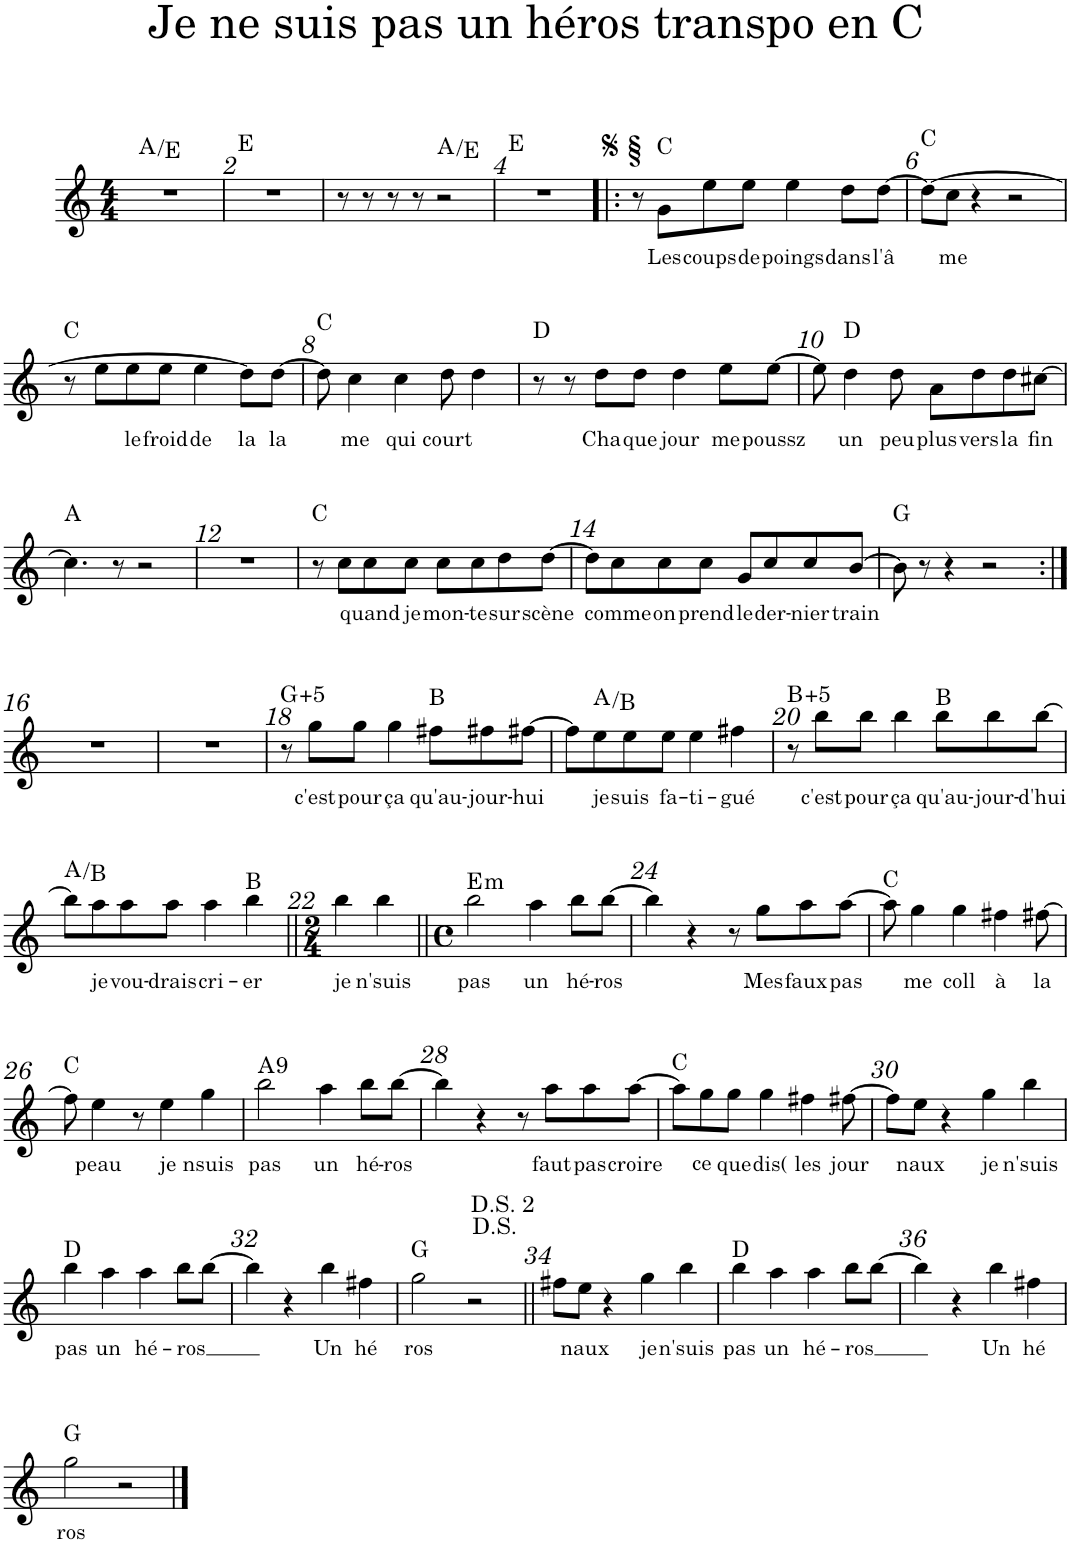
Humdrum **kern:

**kern	**text	**text	**harte
*part1	*part1	*part1	*part1
*staff1	*staff1	*staff1	*
*I"chant	*	*	*
*I'chant	*	*	*
*clefG2	*	*	*
*k[]	*	*	*
*M4/4	*	*	*
=1	=1	=1	=1
1r	.	.	A:maj/5
=2	=2	=2	=2
1r	.	.	E:maj
=3	=3	=3	=3
8r	.	.	.
8r	.	.	.
8r	.	.	.
8r	.	.	.
2r	.	.	A:maj/5
=4	=4	=4	=4
1r	.	.	E:maj
=5!|:	=5!|:	=5!|:	=5!|:
*k[]	*	*	*
8r	.	.	.
!	!LO:LY:b	!	!
8g\L	Les	.	C:maj
!	!LO:LY:b	!	!
8ee\	coups	.	.
!	!LO:LY:b	!	!
8ee\J	de	.	.
!	!LO:LY:b	!	!
4ee\	poings	.	.
!	!LO:LY:b	!	!
8dd\L	dans	.	.
!	!LO:LY:b	!	!
[8dd\J	l'â	.	.
=6	=6	=6	=6
8dd\L_	.	.	C:maj
!	!LO:LY:b	!	!
8cc\J	me	.	.
4r	.	.	.
2r	.	.	.
!!LO:LB:g=z
=7	=7	=7	=7
8r	.	.	C:maj
8ee\L	.	.	.
!	!LO:LY:b	!	!
8ee\	le	.	.
!	!LO:LY:b	!	!
8ee\J	froid	.	.
!	!LO:LY:b	!	!
4ee\	de	.	.
!	!LO:LY:b	!	!
8dd\L]	la	.	.
!	!LO:LY:b	!	!
[8dd\J	la	.	.
=8	=8	=8	=8
8dd\]	.	.	C:maj
!	!LO:LY:b	!	!
4cc\	me	.	.
!	!LO:LY:b	!	!
4cc\	qui	.	.
!	!LO:LY:b	!	!
8dd\	court	.	.
4dd\	.	.	.
=9	=9	=9	=9
8r	.	.	D:maj
8r	.	.	.
!	!LO:LY:b	!	!
8dd\L	Cha	.	.
!	!LO:LY:b	!	!
8dd\J	que	.	.
!	!LO:LY:b	!	!
4dd\	jour	.	.
!	!LO:LY:b	!	!
8ee\L	me	.	.
!	!LO:LY:b	!	!
[8ee\J	poussz	.	.
=10	=10	=10	=10
8ee\]	.	.	.
!	!LO:LY:b	!	!
4dd\	un	.	D:maj
!	!LO:LY:b	!	!
8dd\	peu	.	.
!	!LO:LY:b	!	!
8a\L	plus	.	.
!	!LO:LY:b	!	!
8dd\	vers	.	.
!	!LO:LY:b	!	!
8dd\	la	.	.
!	!LO:LY:b	!	!
[8cc#X\J	fin	.	.
!!LO:LB:g=z
=11	=11	=11	=11
4.cc#\]	.	.	A:maj
8r	.	.	.
2r	.	.	.
=12	=12	=12	=12
1r	.	.	.
=13	=13	=13	=13
8r	.	.	C:maj
8cc\L	.	.	.
!	!LO:LY:b	!	!
8cc\	quand	.	.
!	!LO:LY:b	!	!
8cc\J	je	.	.
!	!LO:LY:b	!	!
8cc\L	mon-	.	.
!	!LO:LY:b	!	!
8cc\	-te	.	.
!	!LO:LY:b	!	!
8dd\	sur	.	.
!	!LO:LY:b	!	!
[8dd\J	scène	.	.
=14	=14	=14	=14
8dd\L]	.	.	.
!	!LO:LY:b	!	!
8cc\	comme	.	.
!	!LO:LY:b	!	!
8cc\	on	.	.
!	!LO:LY:b	!	!
8cc\J	prend	.	.
!	!LO:LY:b	!	!
8g/L	le	.	.
!	!LO:LY:b	!	!
8cc/	der-	.	.
!	!LO:LY:b	!	!
8cc/	-nier	.	.
!	!LO:LY:b	!	!
[8b/J	train	.	.
=15	=15	=15	=15
8b\]	.	.	G:maj
8r	.	.	.
4r	.	.	.
2r	.	.	.
!!LO:LB:g=z
=16:|!	=16:|!	=16:|!	=16:|!
1r	.	.	.
=17	=17	=17	=17
1r	.	.	.
=18	=18	=18	=18
!	!	!	!LO:H:kt=5
8r	.	.	G:(1,5)
!	!LO:LY:b	!	!
8gg\L	c'est	.	.
!	!LO:LY:b	!	!
8gg\J	pour	.	.
!	!LO:LY:b	!	!
4gg\	ça	.	.
!	!LO:LY:b	!	!
8ff#X\L	qu'au-	.	B:maj
!	!LO:LY:b	!	!
8ff#X\	-jour-	.	.
!	!LO:LY:b	!	!
[8ff#X\J	-hui	.	.
=19	=19	=19	=19
8ff#\L]	.	.	.
!	!LO:LY:b	!	!
8ee\	je	.	A:maj/2
!	!LO:LY:b	!	!
8ee\	suis	.	.
!	!LO:LY:b	!	!
8ee\J	fa-	.	.
!	!LO:LY:b	!	!
4ee\	-ti-	.	.
!	!LO:LY:b	!	!
4ff#X\	-gué	.	.
=20	=20	=20	=20
!	!	!	!LO:H:kt=5
8r	.	.	B:(1,5)
!	!LO:LY:b	!	!
8bb\L	c'est	.	.
!	!LO:LY:b	!	!
8bb\J	pour	.	.
!	!LO:LY:b	!	!
4bb\	ça	.	.
!	!LO:LY:b	!	!
8bb\L	qu'au-	.	B:maj
!	!LO:LY:b	!	!
8bb\	-jour-	.	.
!	!LO:LY:b	!	!
[8bb\J	-d'hui	.	.
!!LO:LB:g=z
=21	=21	=21	=21
8bb\L]	.	.	A:maj/2
!	!LO:LY:b	!	!
8aa\	je	.	.
!	!LO:LY:b	!	!
8aa\	vou-	.	.
!	!LO:LY:b	!	!
8aa\J	-drais	.	.
!	!LO:LY:b	!	!
4aa\	cri-	.	.
!	!LO:LY:b	!	!
4bb\	-er	.	B:maj
=22||	=22||	=22||	=22||
*M2/4	*	*	*
!	!LO:LY:b	!	!
4bb\	je	.	.
!	!LO:LY:b	!	!
4bb\	n'suis	.	.
=23||	=23||	=23||	=23||
*M4/4	*	*	*
*met(c)	*	*	*
!	!LO:LY:b	!	!LO:H:kt=m
2bb\	pas	.	E:min
!	!LO:LY:b	!	!
4aa\	un	.	.
!	!LO:LY:b	!	!
8bb\L	hé-	.	.
!	!LO:LY:b	!	!
[8bb\J	-ros	.	.
=24	=24	=24	=24
4bb\]	.	.	.
4r	.	.	.
8r	.	.	.
!	!LO:LY:b	!	!
8gg\L	Mes	.	.
!	!LO:LY:b	!	!
8aa\	faux	.	.
!	!LO:LY:b	!	!
[8aa\J	pas	.	.
=25	=25	=25	=25
8aa\]	.	.	C:maj
!	!LO:LY:b	!	!
4gg\	me	.	.
!	!LO:LY:b	!	!
4gg\	coll	.	.
!	!LO:LY:b	!	!
4ff#X\	à	.	.
!	!LO:LY:b	!	!
[8ff#X\	la	.	.
!!LO:LB:g=z
=26	=26	=26	=26
8ff#\]	.	.	C:maj
!	!LO:LY:b	!	!
4ee\	peau	.	.
8r	.	.	.
!	!LO:LY:b	!	!
4ee\	je	.	.
!	!LO:LY:b	!	!
4gg\	nsuis	.	.
=27	=27	=27	=27
!	!LO:LY:b	!	!LO:H:kt=9
2bb\	pas	.	A:9
!	!LO:LY:b	!	!
4aa\	un	.	.
!	!LO:LY:b	!	!
8bb\L	hé-	.	.
!	!LO:LY:b	!	!
[8bb\J	-ros	.	.
=28	=28	=28	=28
4bb\]	.	.	.
4r	.	.	.
8r	.	.	.
!	!LO:LY:b	!	!
8aa\L	faut	.	.
!	!LO:LY:b	!	!
8aa\	pas	.	.
!	!LO:LY:b	!	!
[8aa\J	croire	.	.
=29	=29	=29	=29
8aa\L]	.	.	C:maj
!	!	!LO:LY:b	!
8gg\	.	ce	.
!	!LO:LY:b	!	!
8gg\J	que	.	.
!	!LO:LY:b	!	!
4gg\	dis(	.	.
!	!LO:LY:b	!	!
4ff#X\	les	.	.
!	!LO:LY:b	!	!
[8ff#X\	jour	.	.
=30	=30	=30	=30
8ff#\L]	.	.	.
!	!LO:LY:b	!	!
8ee\J	naux	.	.
4r	.	.	.
!	!LO:LY:b	!	!
4gg\	je	.	.
!	!LO:LY:b	!	!
4bb\	n'suis	.	.
!!LO:LB:g=z
=31	=31	=31	=31
!	!LO:LY:b	!	!
4bb\	pas	.	D:maj
!	!LO:LY:b	!	!
4aa\	un	.	.
!	!LO:LY:b	!	!
4aa\	hé-	.	.
!	!LO:LY:b	!	!
8bb\L	-ros	.	.
[8bb\J	.	.	.
=32	=32	=32	=32
4bb\]	.	.	.
4r	.	.	.
!	!LO:LY:b	!	!
4bb\	Un	.	.
!	!LO:LY:b	!	!
4ff#X\	hé	.	.
=33	=33	=33	=33
!	!LO:LY:b	!	!
2gg\	ros	.	G:maj
2r	.	.	.
!LO:TX:a:t=D.S. 2	!	!	!
=34||	=34||	=34||	=34||
8ff#X\L	.	.	.
!	!LO:LY:b	!	!
8ee\J	naux	.	.
4r	.	.	.
!	!LO:LY:b	!	!
4gg\	je	.	.
!	!LO:LY:b	!	!
4bb\	n'suis	.	.
=35	=35	=35	=35
!	!LO:LY:b	!	!
4bb\	pas	.	D:maj
!	!LO:LY:b	!	!
4aa\	un	.	.
!	!LO:LY:b	!	!
4aa\	hé-	.	.
!	!LO:LY:b	!	!
8bb\L	-ros	.	.
[8bb\J	.	.	.
=36	=36	=36	=36
4bb\]	.	.	.
4r	.	.	.
!	!LO:LY:b	!	!
4bb\	Un	.	.
!	!LO:LY:b	!	!
4ff#X\	hé	.	.
!!LO:LB:g=z
=37	=37	=37	=37
!	!LO:LY:b	!	!
2gg\	ros	.	G:maj
2r	.	.	.
==	==	==	==
*-	*-	*-	*-
